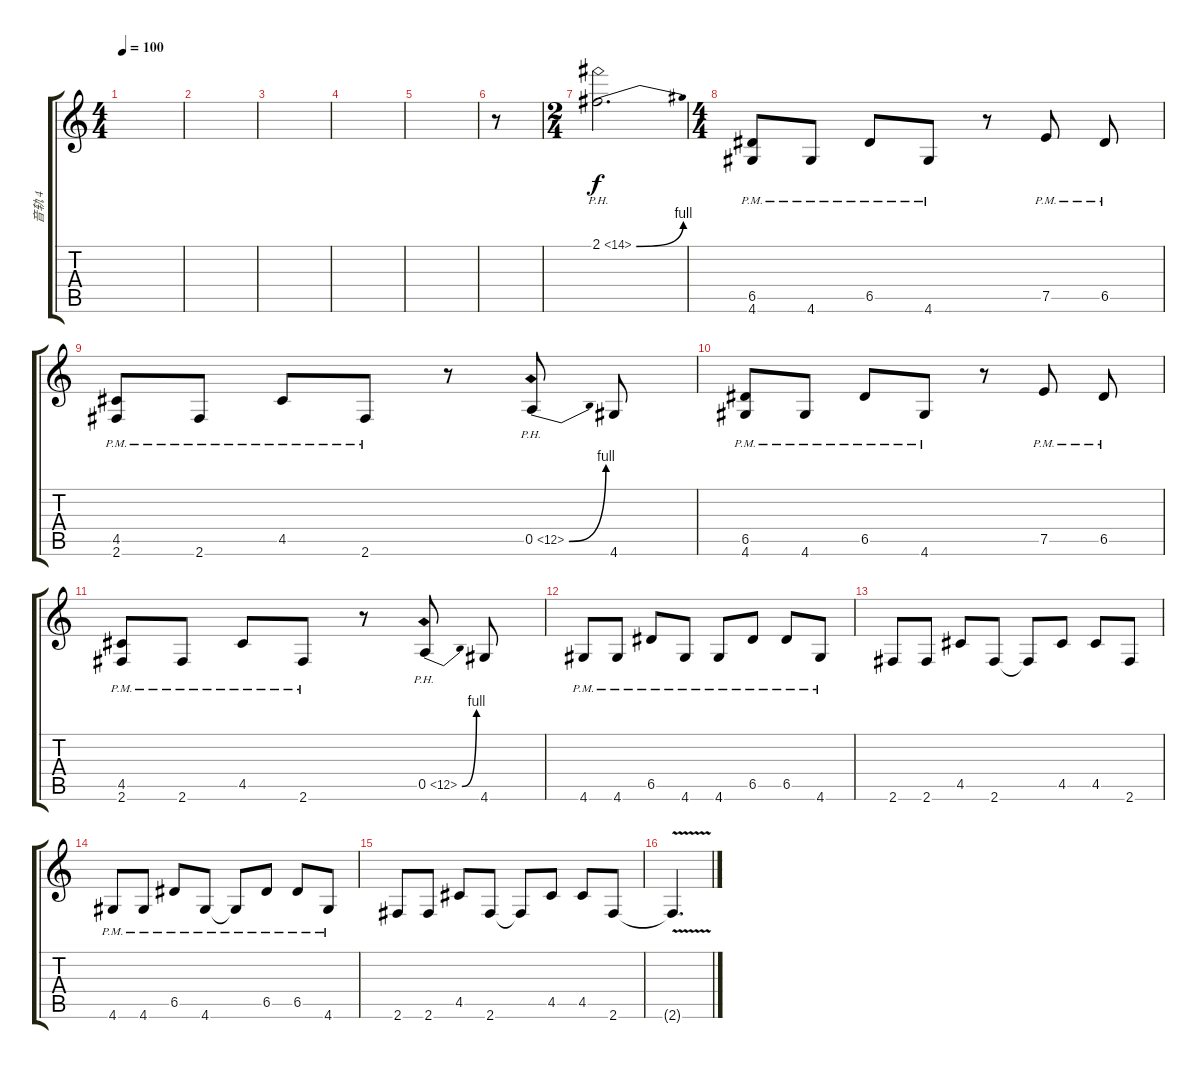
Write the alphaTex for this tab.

\track ("音轨 4" "音轨 4") {instrument acousticguitarsteel}
\staff {score tabs}
\tuning (E4 B3 G3 D3 A2 E2) {hide}
\ts (4 4)
\tempo 100
\clef g2
\ks c
|
|
|
|
|
r.8 |
\ts (2 4)
2.1{be (bend 0 0 60 4) ph 12}.2{d dy f} |
\ts (4 4)
(6.5{pm} 4.6{pm}).8{txt ""} 4.6{pm}.8 6.5{pm}.8 4.6{pm}.8 r.8 7.5{pm}.8 6.5{pm}.8 |
(4.5{pm} 2.6{pm}).8 2.6{pm}.8 4.5{pm}.8 2.6{pm}.8 r.8 0.5{be (bend 0 0 60 4) ph 12}.8 4.6.8 |
(6.5{pm} 4.6{pm}).8 4.6{pm}.8 6.5{pm}.8 4.6{pm}.8 r.8 7.5{pm}.8 6.5{pm}.8 |
(4.5{pm} 2.6{pm}).8 2.6{pm}.8 4.5{pm}.8 2.6{pm}.8 r.8 0.5{be (bend 0 0 60 4) ph 12}.8 4.6.8 |
4.6{pm}.8 4.6{pm}.8 6.5{pm}.8 4.6{pm}.8 4.6{pm}.8 6.5{pm}.8 6.5{pm}.8 4.6{pm}.8 |
2.6.8 2.6.8 4.5.8 2.6.8 2.6{t}.8 4.5.8 4.5.8 2.6.8 |
4.6{pm}.8 4.6{pm}.8 6.5{pm}.8 4.6{pm}.8 4.6{pm t}.8 6.5{pm}.8 6.5{pm}.8 4.6{pm}.8 |
2.6.8 2.6.8 4.5.8 2.6.8 2.6{t}.8 4.5.8 4.5.8 2.6.8 |
2.6{v t}.4{d}
